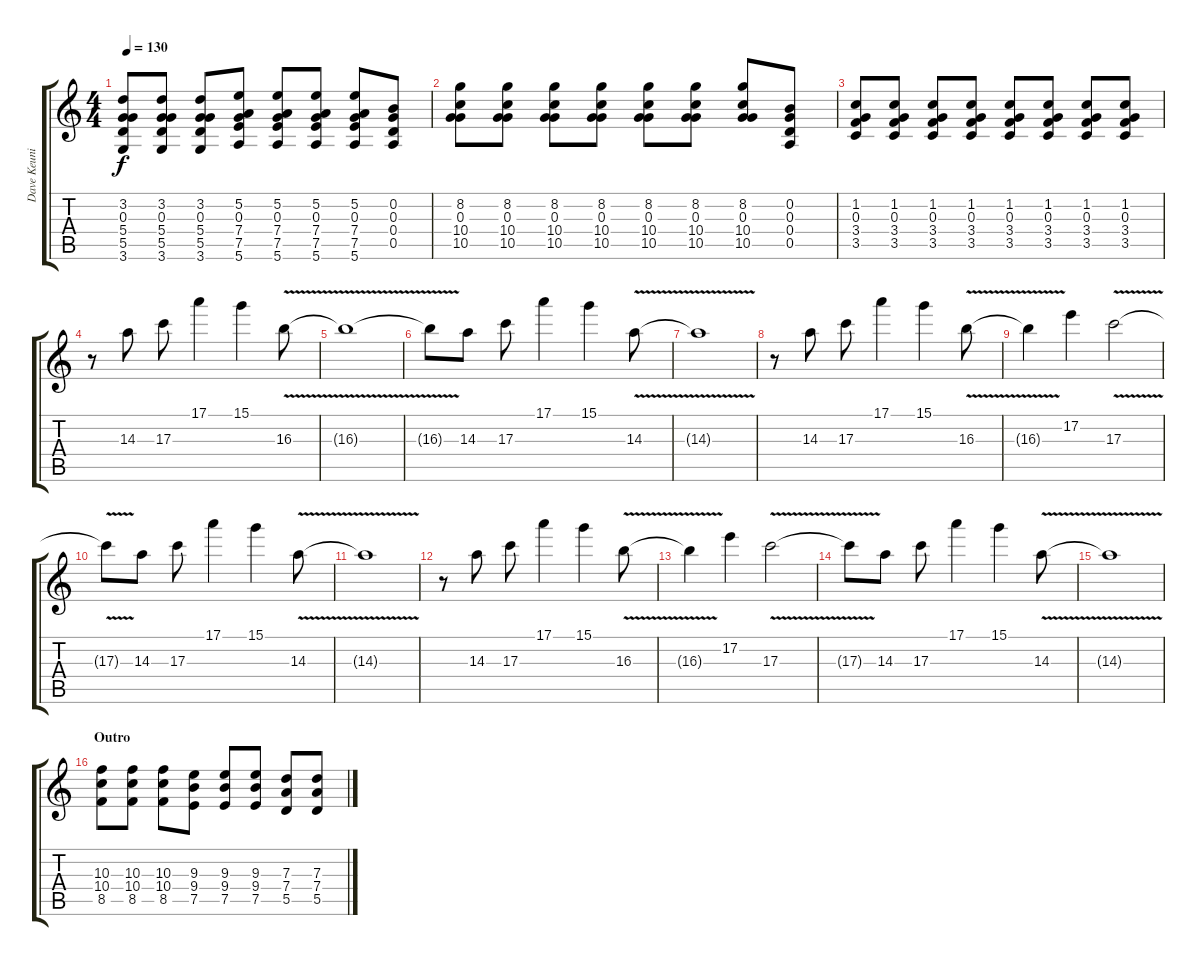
\track ("Dave Keuning (Lead)" "Dave Keuni") {instrument overdrivenguitar}
\staff {score tabs}
\tuning (E4 B3 G3 D3 A2 E2) {hide}
\ts (4 4)
\tempo 130
\clef g2
\ks c
(3.2 0.3 5.4 5.5 3.6).8{dy f} (3.2 0.3 5.4 5.5 3.6).8 (3.2 0.3 5.4 5.5 3.6).8 (5.2 0.3 7.4 7.5 5.6).8 (5.2 0.3 7.4 7.5 5.6).8 (5.2 0.3 7.4 7.5 5.6).8 (5.2 0.3 7.4 7.5 5.6).8 (0.2 0.3 0.4 0.5).8 |
(8.2 0.3 10.4 10.5).8 (8.2 0.3 10.4 10.5).8 (8.2 0.3 10.4 10.5).8 (8.2 0.3 10.4 10.5).8 (8.2 0.3 10.4 10.5).8 (8.2 0.3 10.4 10.5).8 (8.2 0.3 10.4 10.5).8 (0.2 0.3 0.4 0.5).8 |
(1.2 0.3 3.4 3.5).8 (1.2 0.3 3.4 3.5).8 (1.2 0.3 3.4 3.5).8 (1.2 0.3 3.4 3.5).8 (1.2 0.3 3.4 3.5).8 (1.2 0.3 3.4 3.5).8 (1.2 0.3 3.4 3.5).8 (1.2 0.3 3.4 3.5).8 |
r.8 14.3.8 17.3.8 17.1.4 15.1.4 16.3{v}.8 |
16.3{v t}.1 |
16.3{t}.8 14.3.8 17.3.8 17.1.4 15.1.4 14.3{v}.8 |
14.3{v t}.1 |
r.8 14.3.8 17.3.8 17.1.4 15.1.4 16.3{v}.8 |
16.3{v t}.4 17.2.4 17.3{v}.2 |
17.3{v t}.8 14.3.8 17.3.8 17.1.4 15.1.4 14.3{v}.8 |
14.3{v t}.1 |
r.8 14.3.8 17.3.8 17.1.4 15.1.4 16.3{v}.8 |
16.3{v t}.4 17.2.4 17.3{v}.2 |
17.3{v t}.8 14.3.8 17.3.8 17.1.4 15.1.4 14.3{v}.8 |
14.3{v t}.1 |
\section ("" "Outro")
(10.3 10.4 8.5).8 (10.3 10.4 8.5).8 (10.3 10.4 8.5).8 (9.3 9.4 7.5).8 (9.3 9.4 7.5).8 (9.3 9.4 7.5).8 (7.3 7.4 5.5).8 (7.3 7.4 5.5).8
